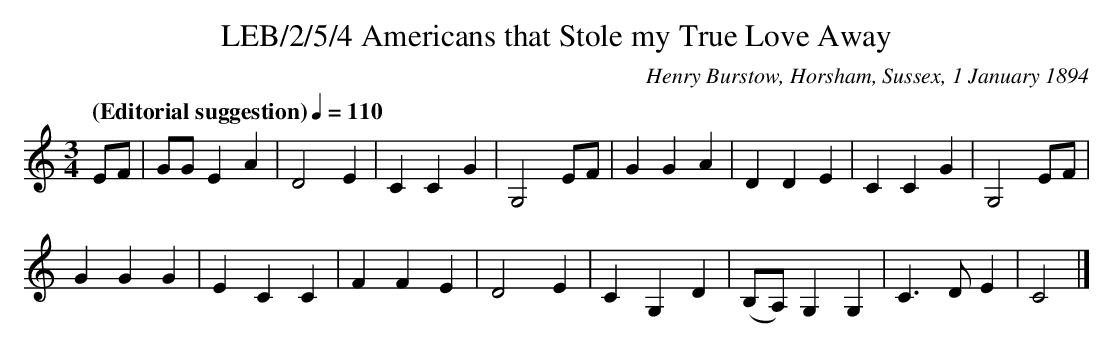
X:1
T:LEB/2/5/4 Americans that Stole my True Love Away
C:Henry Burstow, Horsham, Sussex, 1 January 1894
L:1/8
Q:"(Editorial suggestion)" 1/4=110
M:3/4
K:C
EF | GG E2 A2 | D4 E2 | C2 C2 G2 | G,4 EF | G2 G2 A2 | D2 D2 E2 | C2 C2 G2 | G,4 EF |
G2 G2 G2 | E2 C2 C2 | F2 F2 E2 | D4 E2 | C2 G,2 D2 | (B,A,) G,2 G,2 | C3 D E2 | C4 |]
